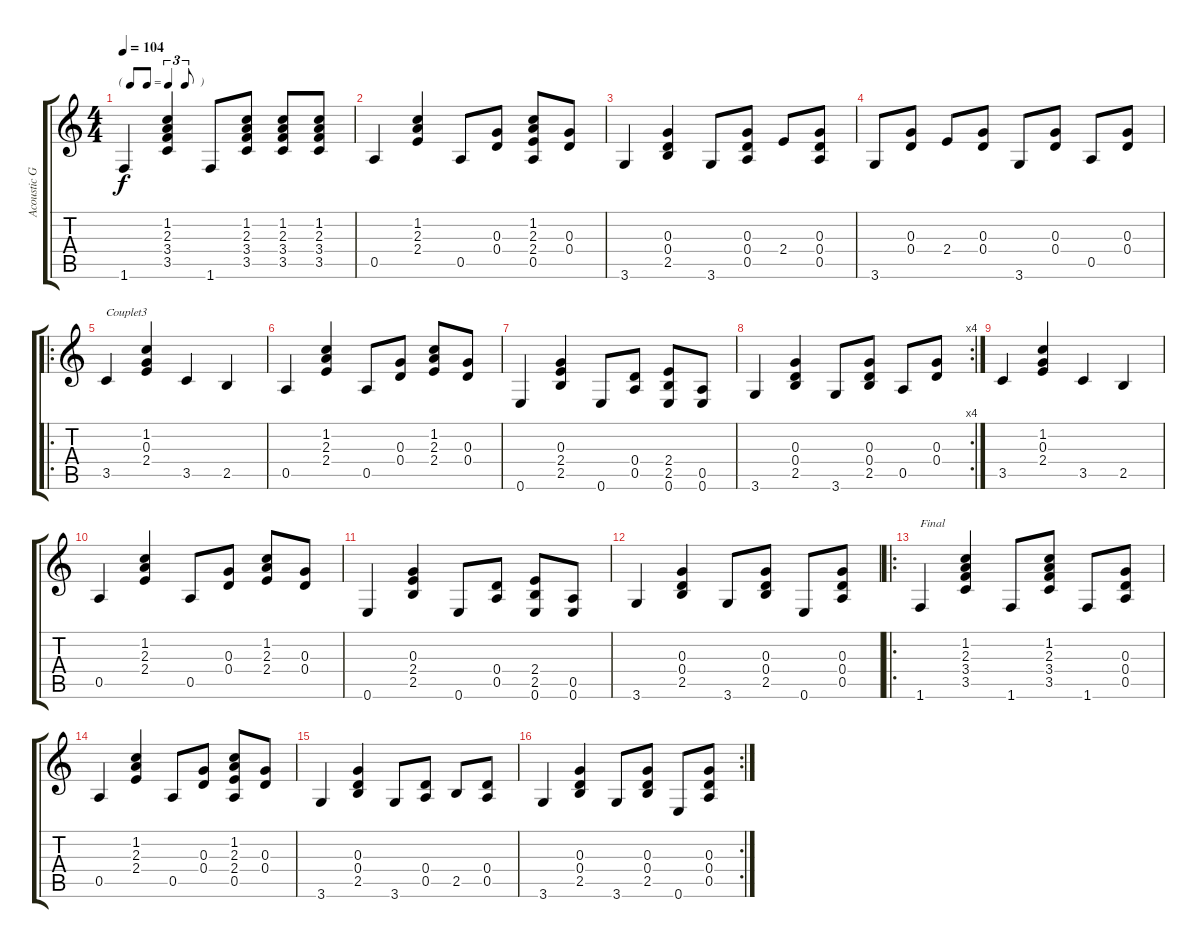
\track ("Acoustic Guitar" "Acoustic G") {instrument acousticguitarsteel}
\staff {score tabs}
\tuning (E4 B3 G3 D3 A2 E2) {hide}
\ts (4 4)
\tf triplet8th
\tempo 104
\clef g2
\ks c
1.6.4{dy f} (1.2 2.3 3.4 3.5).4 1.6.8 (1.2 2.3 3.4 3.5).8 (1.2 2.3 3.4 3.5).8 (1.2 2.3 3.4 3.5).8 |
0.5.4 (1.2 2.3 2.4).4 0.5.8 (0.3 0.4).8 (1.2 2.3 2.4 0.5).8 (0.3 0.4).8 |
3.6.4 (0.3 0.4 2.5).4 3.6.8 (0.3 0.4 0.5).8 2.4.8 (0.3 0.4 0.5).8 |
3.6.8 (0.3 0.4).8 2.4.8 (0.3 0.4).8 3.6.8 (0.3 0.4).8 0.5.8 (0.3 0.4).8 |
\ro
3.5.4{txt "Couplet3"} (1.2 0.3 2.4).4 3.5.4 2.5.4 |
0.5.4 (1.2 2.3 2.4).4 0.5.8 (0.3 0.4).8 (1.2 2.3 2.4).8 (0.3 0.4).8 |
0.6.4 (0.3 2.4 2.5).4 0.6.8 (0.4 0.5).8 (2.4 2.5 0.6).8 (0.5 0.6).8 |
\rc 4
3.6.4 (0.3 0.4 2.5).4 3.6.8 (0.3 0.4 2.5).8 0.5.8 (0.3 0.4).8 |
3.5.4 (1.2 0.3 2.4).4 3.5.4 2.5.4 |
0.5.4 (1.2 2.3 2.4).4 0.5.8 (0.3 0.4).8 (1.2 2.3 2.4).8 (0.3 0.4).8 |
0.6.4 (0.3 2.4 2.5).4 0.6.8 (0.4 0.5).8 (2.4 2.5 0.6).8 (0.5 0.6).8 |
3.6.4 (0.3 0.4 2.5).4 3.6.8 (0.3 0.4 2.5).8 0.6.8 (0.3 0.4 0.5).8 |
\ro
1.6.4{txt "Final"} (1.2 2.3 3.4 3.5).4 1.6.8 (1.2 2.3 3.4 3.5).8 1.6.8 (0.3 0.4 0.5).8 |
0.5.4 (1.2 2.3 2.4).4 0.5.8 (0.3 0.4).8 (1.2 2.3 2.4 0.5).8 (0.3 0.4).8 |
3.6.4 (0.3 0.4 2.5).4 3.6.8 (0.4 0.5).8 2.5.8 (0.4 0.5).8 |
\rc 2
3.6.4 (0.3 0.4 2.5).4 3.6.8 (0.3 0.4 2.5).8 0.6.8 (0.3 0.4 0.5).8
